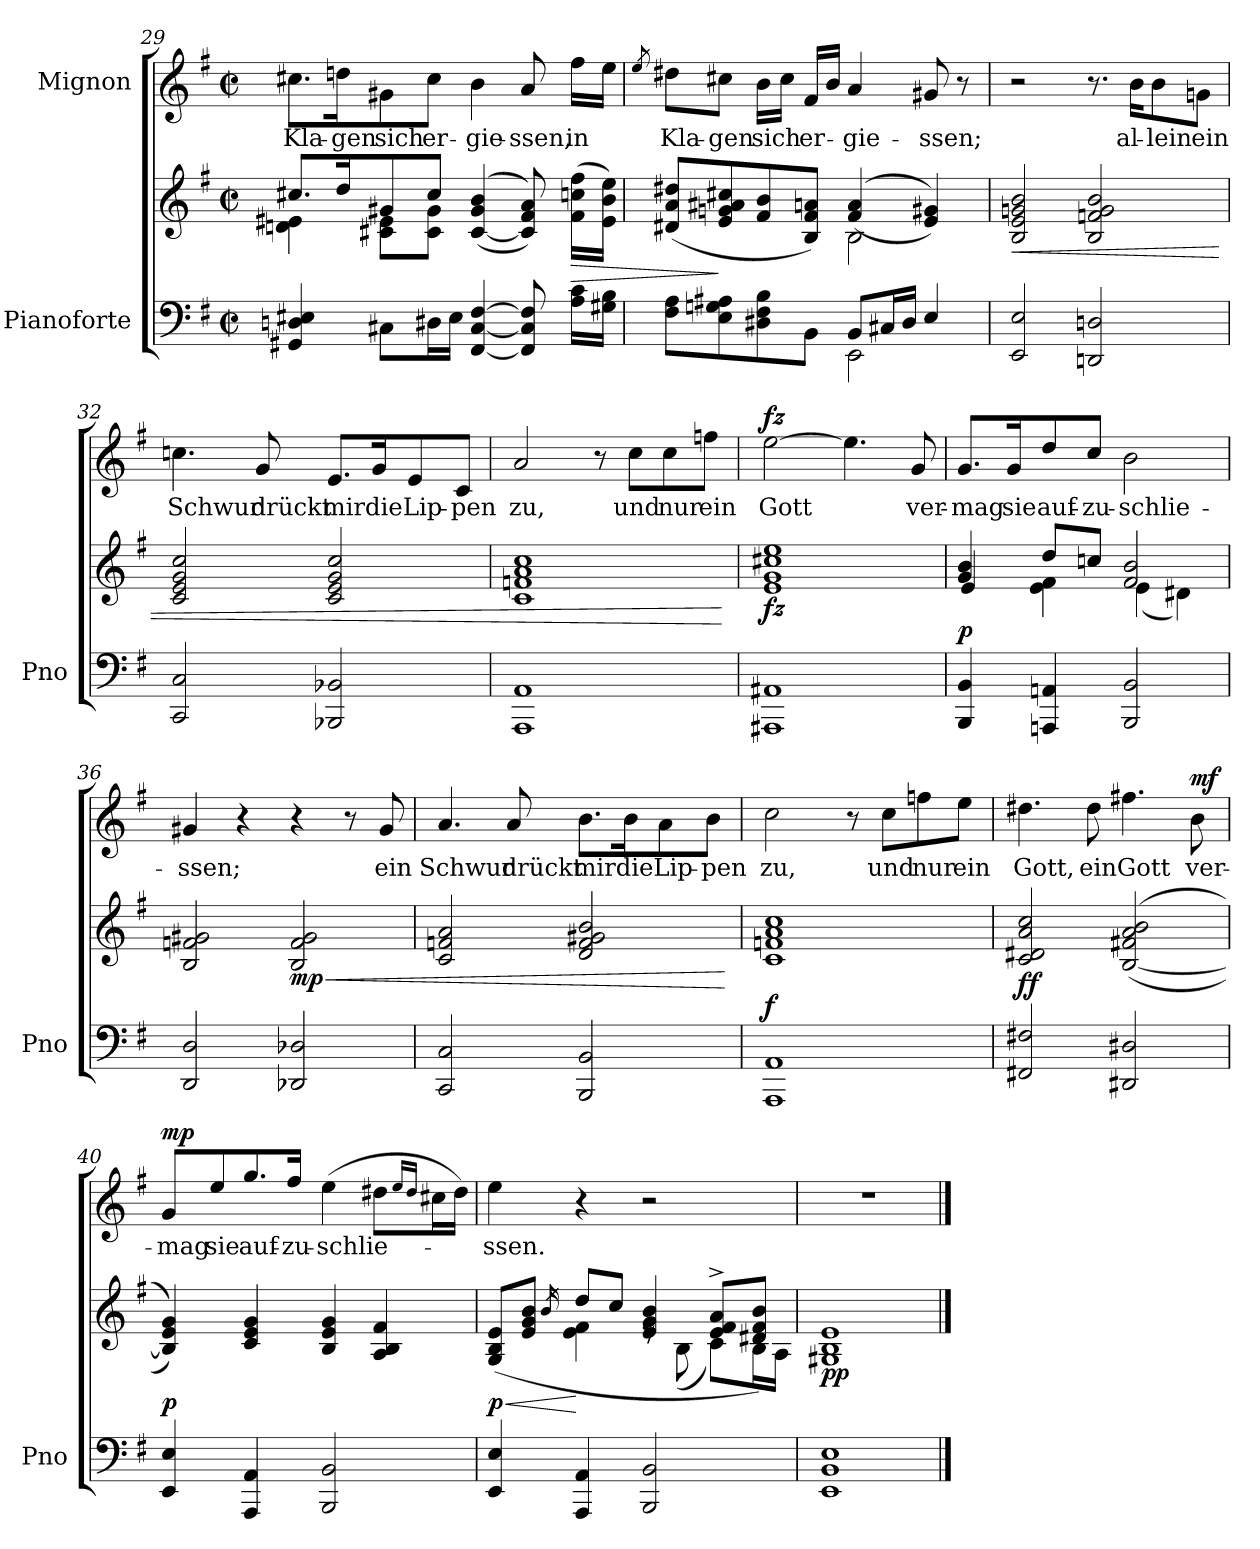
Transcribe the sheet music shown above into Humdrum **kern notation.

**kern	**kern	**dynam	**kern	**text	**dynam
*part2	*part2	*part2	*part1	*part1	*part1
*staff3	*staff2	*staff2/3	*staff1	*staff1	*staff1
*I"Pianoforte	*	*	*I"Mignon	*	*
*I'Pno	*	*	*	*	*
*clefF4	*clefG2	*	*clefG2	*	*
*k[f#]	*k[f#]	*	*k[f#]	*	*
*G:	*G:	*	*G:	*	*
*M2/2	*M2/2	*	*M2/2	*	*
*met(c|)	*met(c|)	*	*met(c|)	*	*
=29	=29	=29	=29	=29	=29
*	*^	*	*	*	*
!	!	!	!	!	!LO:LY:b	!
4GG#X/ 4Dn/ 4E#X/	8.cc#X/L	4dn\ 4e#X\	.	8.cc#X\L	Kla-	.
!	!	!	!	!	!LO:LY:b	!
.	16dd/K	.	.	16ddn\K	-gen	.
!	!	!	!	!	!LO:LY:b	!
8C#X\L	8g#X/	8c#X\ 8e#\L	.	8g#X\	sich	.
!	!	!	!	!	!LO:LY:b	!
16D#X\L	8cc#/J	8c#\ 8g#\J	.	8cc#\J	er-	.
16E#\JJ	.	.	.	.	.	.
!	!	!	!	!	!LO:LY:b	!
[4FF#/ [4C#/ [4F#/	(>(>[4c#/ 4g#/ 4b/	4rcyy	.	4b\	-gie-	.
!	!	!	!	!	!LO:LY:b	!
8FF#/] 8C#/] 8F#/]	8c#/] 8f#/ 8a/))	4ryy	.	8a/	-ssen,	.
!	!	!	!LO:HP:b	!	!LO:LY:b	!
16A\ 16c\LL	(>16f#\ 16ccn\ 16ff#\LL	.	>	16ff#\LL	in	.
16G#X\ 16B\JJ	16e#\ 16b\ 16ee\JJ)	.	.	16ee\JJ	.	.
=30	=30	=30	=30	=30	=30	=30
.	.	.	.	8qee/	.	.
*^	*	*	*	*	*	*
!	!	!	!	!	!	!LO:LY:b	!
8F#\ 8A\L	2ryy	(>8d#X/ 8a/ 8dd#X/L	2ryy	.	8dd#X\L	Kla-	.
!	!	!	!	!	!	!LO:LY:b	!
8E\ 8Gn\ 8A#X\	.	8e/ 8gn/ 8a#X/ 8cc#X/	.	]	8cc#X\J	-gen	.
!	!	!	!	!	!	!LO:LY:b	!
8D#X\ 8F#\ 8B\	.	8f#/ 8b/	.	.	16b\LL	sich	.
.	.	.	.	.	16cc#\JJ	.	.
!	!	!	!	!	!	!LO:LY:b	!
8BB\J	.	8B/ 8f#/ 8an/J)	.	.	16f#/LL	er-	.
.	.	.	.	.	16b/JJ	.	.
!	!	!	!	!	!	!LO:LY:b	!
8BB/L	2EE\	(>(>4f#/ 4a/	2B\	.	4a/	-gie-	.
16C#X/L	.	.	.	.	.	.	.
16D#/JJ	.	.	.	.	.	.	.
!	!	!	!	!	!	!LO:LY:b	!
4E/	.	4e/ 4g#X/))	.	.	8g#X/	-ssen;	.
.	.	.	.	.	8r	.	.
*v	*v	*	*	*	*	*	*
*	*v	*v	*	*	*	*
!!LO:LB:g=z
=31	=31	=31	=31	=31	=31
!	!	!LO:HP:b	!	!	!
2EE/ 2E/	2B/ 2e/ 2gn/ 2b/	<	2r	.	.
2DDn/ 2Dn/	2B/ 2fn/ 2g/ 2b/	.	8.r	.	.
!	!	!	!	!LO:LY:b	!
.	.	.	16b\KL	al-	.
!	!	!	!	!LO:LY:b	!
.	.	.	8b\	-lein	.
!	!	!	!	!LO:LY:b	!
.	.	.	8gn\J	ein	.
=32	=32	=32	=32	=32	=32
!	!	!	!	!LO:LY:b	!
2CC/ 2C/	2c/ 2e/ 2g/ 2cc/	.	4.ccn\	Schwur	.
!	!	!	!	!LO:LY:b	!
.	.	.	8g/	drückt	.
!	!	!	!	!LO:LY:b	!
2BBB-X/ 2BB-X/	2c/ 2e/ 2g/ 2cc/	.	8.e/L	mir	.
!	!	!	!	!LO:LY:b	!
.	.	.	16g/K	die	.
!	!	!	!	!LO:LY:b	!
.	.	.	8e/	Lip-	.
!	!	!	!	!LO:LY:b	!
.	.	.	8c/J	-pen	.
=33	=33	=33	=33	=33	=33
!	!	!	!	!LO:LY:b	!
1AAA 1AA	1c 1fn 1a 1cc	.	2a/	zu,	.
.	.	.	8r	.	.
!	!	!	!	!LO:LY:b	!
.	.	.	8cc\L	und	.
!	!	!	!	!LO:LY:b	!
.	.	.	8cc\	nur	.
!	!	!	!	!LO:LY:b	!
.	.	.	8ffn\J	ein	.
.	.	[	.	.	.
=34	=34	=34	=34	=34	=34
!	!	!LO:DY:b	!	!LO:LY:b	!LO:DY:a
1AAA#X 1AA#X	1e 1g 1cc#X 1ee	fz	[2ee\	Gott	fz
.	.	.	4.ee\]	.	.
!	!	!	!	!LO:LY:b	!
.	.	.	8g/	ver-	.
!!LO:LB:g=z
=35	=35	=35	=35	=35	=35
*	*^	*	*	*	*
!	!	!	!LO:DY:a=2	!	!LO:LY:b	!
4BBB/ 4BB/	4g/ 4b/	4e/	p	8.g/L	-mag	.
!	!	!	!	!	!LO:LY:b	!
.	.	.	.	16g/K	sie	.
!	!	!	!	!	!LO:LY:b	!
4AAAn/ 4AAn/	8dd/L	4e\ 4f#\	.	8dd/	auf-	.
!	!	!	!	!	!LO:LY:b	!
.	8ccn/J	.	.	8cc/J	-zu-	.
!	!	!	!	!	!LO:LY:b	!
2BBB/ 2BB/	2f#/ 2b/	(<4e\	.	2b\	-schlie-	.
.	.	4d#X\)	.	.	.	.
=36	=36	=36	=36	=36	=36	=36
!	!	!	!	!	!LO:LY:b	!
*	*v	*v	*	*	*	*
2DD/ 2D/	2B/ 2fn/ 2g#X/	.	4g#X/	-ssen;	.
.	.	.	4r	.	.
!	!	!LO:HP:b	!	!	!
!	!	!LO:DY:n=1:b	!	!	!
2DD-X/ 2D-X/	2B/ 2f/ 2g#/	< mp	4r	.	.
.	.	.	8r	.	.
!	!	!	!	!LO:LY:b	!
.	.	.	8g#/	ein	.
=37	=37	=37	=37	=37	=37
!	!	!	!	!LO:LY:b	!
2CC/ 2C/	2c/ 2fn/ 2a/	.	4.a/	Schwur	.
!	!	!	!	!LO:LY:b	!
.	.	.	8a/	drückt	.
!	!	!	!	!LO:LY:b	!
2BBB/ 2BB/	2d/ 2f/ 2g#X/ 2b/	.	8.b\L	mir	.
!	!	!	!	!LO:LY:b	!
.	.	.	16b\K	die	.
!	!	!	!	!LO:LY:b	!
.	.	.	8a\	Lip-	.
!	!	!	!	!LO:LY:b	!
.	.	.	8b\J	-pen	.
.	.	[	.	.	.
=38	=38	=38	=38	=38	=38
!	!	!LO:DY:a=2	!	!LO:LY:b	!
1AAA 1AA	1c 1fn 1a 1cc	f	2cc\	zu,	.
.	.	.	8r	.	.
!	!	!	!	!LO:LY:b	!
.	.	.	8cc\L	und	.
!	!	!	!	!LO:LY:b	!
.	.	.	8ffn\	nur	.
!	!	!	!	!LO:LY:b	!
.	.	.	8ee\J	ein	.
!!LO:LB:g=z
=39	=39	=39	=39	=39	=39
!	!	!LO:DY:a=2	!	!LO:LY:b	!
2FF#X/ 2F#X/	2c/ 2d#X/ 2a/ 2cc/	ff	4.dd#X\	Gott,	.
!	!	!	!	!LO:LY:b	!
.	.	.	8dd#\	ein	.
!	!	!LO:DY:a=2	!	!LO:LY:b	!
!	!	!LO:DY:n=1:a=2	!	!	!
2DD#X/ 2D#X/	(>(>[2B/ 2f#X/ 2a/ 2b/	ff other-dynamics	4.ff#X\	Gott	.
!	!	!	!	!LO:LY:b	!LO:DY:a
.	.	.	8b\	ver-	mf
=40	=40	=40	=40	=40	=40
!	!	!LO:DY:a=2	!	!LO:LY:b	!LO:DY:a
4EE/ 4E/	4B/] 4e/ 4g/))	p	8g/L	-mag	mp
!	!	!	!	!LO:LY:b	!
.	.	.	8ee/	sie	.
!	!	!	!	!LO:LY:b	!
4AAA/ 4AA/	4c/ 4e/ 4g/	.	8.gg/	auf-	.
!	!	!	!	!LO:LY:b	!
.	.	.	16ff#/Jk	-zu-	.
!	!	!	!	!LO:LY:b	!
2BBB/ 2BB/	4B/ 4e/ 4g/	.	(>4ee\	-schlie-	.
.	4A/ 4B/ 4f#/	.	8dd#X\L	.	.
.	.	.	16qee/LL	.	.
.	.	.	16qdd#/JJ	.	.
.	.	.	16cc#X\L	.	.
.	.	.	16dd#\JJ)	.	.
=41	=41	=41	=41	=41	=41
!	!	!LO:HP:b	!	!LO:LY:b	!
*	*^	*	*	*	*
!	!	!	!LO:DY:n=1:b	!	!	!
4EE/ 4E/	(>8G/ 8B/ 8e/L	4ryy	< p	4ee\	-ssen.	.
.	8e/ 8g/ 8b/J	.	.	.	.	.
.	16qb/	.	.	.	.	.
4AAA/ 4AA/	8dd/L	4e\ 4f#\	[	4r	.	.
.	8cc/J	.	.	.	.	.
2BBB/ 2BB/	4e/ 4g/ 4b/	8re	.	2r	.	.
.	.	(<8B\	.	.	.	.
.	8e/^ 8f#/^ 8a/^L	8c\L)	.	.	.	.
.	8d#X/ 8f#/ 8b/J)	16B\L	.	.	.	.
.	.	16A\JJ	.	.	.	.
=42	=42	=42	=42	=42	=42	=42
!	!	!	!LO:DY:b	!	!	!
*	*v	*v	*	*	*	*
1EE 1BB 1E	1G#X 1B 1e	pp	1r	.	.
==	==	==	==	==	==
*-	*-	*-	*-	*-	*-
